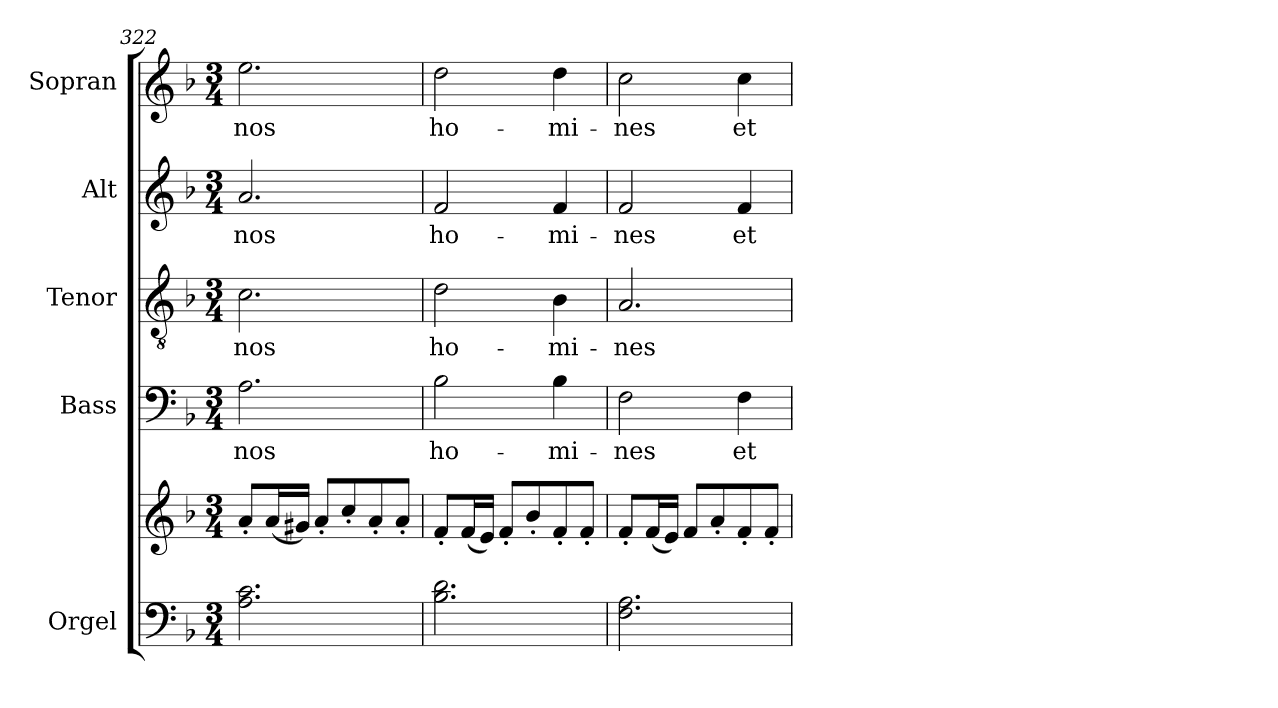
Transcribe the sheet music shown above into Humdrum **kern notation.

**kern	**kern	**kern	**text	**kern	**text	**kern	**text	**kern	**text
*part5	*part5	*part4	*part4	*part3	*part3	*part2	*part2	*part1	*part1
*staff6	*staff5	*staff4	*staff4	*staff3	*staff3	*staff2	*staff2	*staff1	*staff1
*I"Orgel	*	*I"Bass	*	*I"Tenor	*	*I"Alt	*	*I"Sopran	*
*I'Org.	*	*I'B	*	*I'T	*	*I'A	*	*I'S	*
*clefF4	*clefG2	*clefF4	*	*clefGv2	*	*clefG2	*	*clefG2	*
*k[b-]	*k[b-]	*k[b-]	*	*k[b-]	*	*k[b-]	*	*k[b-]	*
*F:	*F:	*F:	*	*F:	*	*F:	*	*F:	*
*M3/4	*M3/4	*M3/4	*	*M3/4	*	*M3/4	*	*M3/4	*
=322	=322	=322	=322	=322	=322	=322	=322	=322	=322
!	!	!	!LO:LY:b	!	!LO:LY:b	!	!LO:LY:b	!	!LO:LY:b
2.A\ 2.c\	8a'</L	2.A\	nos	2.c\	nos	2.a/	nos	2.ee\	nos
.	(<16a/L	.	.	.	.	.	.	.	.
.	16g#X/JJ)	.	.	.	.	.	.	.	.
.	8a'</L	.	.	.	.	.	.	.	.
.	8cc'</	.	.	.	.	.	.	.	.
.	8a'</	.	.	.	.	.	.	.	.
.	8a'</J	.	.	.	.	.	.	.	.
=323	=323	=323	=323	=323	=323	=323	=323	=323	=323
!	!	!	!LO:LY:b	!	!LO:LY:b	!	!LO:LY:b	!	!LO:LY:b
2.B-\ 2.d\	8f'</L	2B-\	ho-	2d\	ho-	2f/	ho-	2dd\	ho-
.	(<16f/L	.	.	.	.	.	.	.	.
.	16e/JJ)	.	.	.	.	.	.	.	.
.	8f'</L	.	.	.	.	.	.	.	.
.	8b-'</	.	.	.	.	.	.	.	.
!	!	!	!LO:LY:b	!	!LO:LY:b	!	!LO:LY:b	!	!LO:LY:b
.	8f'</	4B-\	-mi-	4B-\	-mi-	4f/	-mi-	4dd\	-mi-
.	8f'</J	.	.	.	.	.	.	.	.
=324	=324	=324	=324	=324	=324	=324	=324	=324	=324
!	!	!	!LO:LY:b	!	!LO:LY:b	!	!LO:LY:b	!	!LO:LY:b
2.F\ 2.A\	8f'</L	2F\	-nes	2.A/	-nes	2f/	-nes	2cc\	-nes
.	(<16f/L	.	.	.	.	.	.	.	.
.	16e/JJ)	.	.	.	.	.	.	.	.
.	8f/L	.	.	.	.	.	.	.	.
.	8a'</	.	.	.	.	.	.	.	.
!	!	!	!LO:LY:b	!	!	!	!LO:LY:b	!	!LO:LY:b
.	8f'</	4F\	et	.	.	4f/	et	4cc\	et
.	8f'</J	.	.	.	.	.	.	.	.
=	=	=	=	=	=	=	=	=	=
*-	*-	*-	*-	*-	*-	*-	*-	*-	*-
